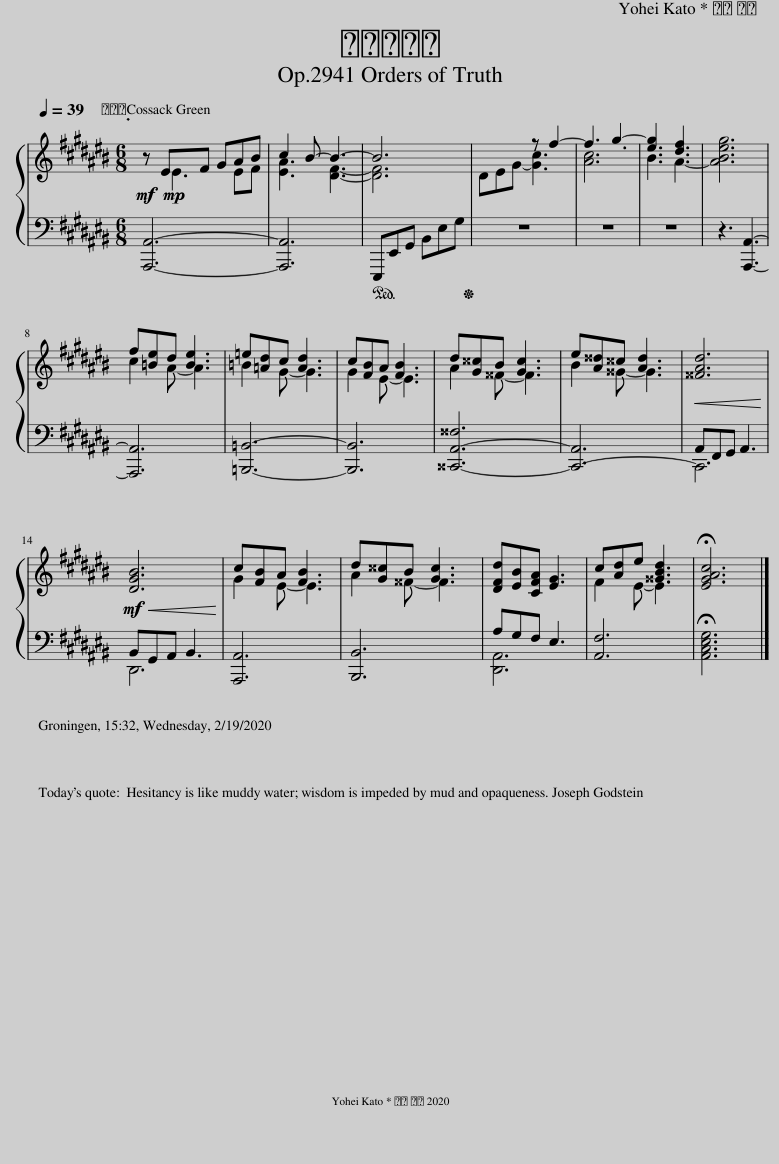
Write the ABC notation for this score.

X:1
%%score { ( 1 2 ) | ( 3 4 ) }
L:1/8
Q:1/4=39
M:6/8
I:linebreak $
K:C#
V:1 treble
V:2 treble
V:3 bass
V:4 bass
V:1
!mf! z!mp! E3 EF | [EA]3 [DF]3- | [DF]6 | DEG- [Gc]3 | [Ac]6 | %5
 B3 A3- | [ABeg]6 |$ c2 A- A3 | =B2 G- G3 | G2 E- E3 | %10
 A2 ^^F- F3 | B2 ^^G- G3 |!<(! [^^FAd]6!<)! |$!mf!!<(! [DGB]6!<)! | G2 E- E3 | %15
 A2 ^^F- F3 | [DFd][EB][CFA] [EG]3 | F2 E- E3 | !fermata![EGAc]6 |] %19
V:2
 x EF GAB | c2 B- B3- | B6 | x3 z f2- | f3 g3- | %5
 [eg]3 [df]3 | x6 |$ f[=Be]d [Be]3 | =e[=Ad]c [Ad]3 | c[FB]A [FB]3 | %10
 d[G^^c]B [Gc]3 | e[A^^d]^^c [Ad]3 | x6 |$ x6 | c[FB]A [FB]3 | %15
 d[G^^c]B [Gc]3 | x6 | c[Ad]e [^^GBd]3 | x6 |] %19
V:3
 [A,,,A,,]6- | [A,,,A,,]6 |!ped! E,,,E,,G,, B,,E,G,!ped-up! | z6 | z6 | %5
 z6 | z3 [A,,,A,,]3- |$ [A,,,A,,]6 | [=B,,,=B,,]6- | [B,,,B,,]6 | %10
 [^^C,,-A,,-^^F,]6 | [C,,-A,,]6 | C,,6 |$ D,,6 | [A,,,A,,]6 | %15
 [B,,,B,,]6 | [D,,A,,]6 | [A,,F,]6 | !fermata![A,,C,E,G,]6 |] %19
V:4
 x6 | x6 | x6 | x6 | x6 | %5
 x6 | x6 |$ x6 | x6 | x6 | %10
 x6 | x6 | A,,F,,G,, A,,3 |$ B,,G,,A,, B,,3 | x6 | %15
 x6 | A,G,F, E,3 | x6 | x6 |] %19
